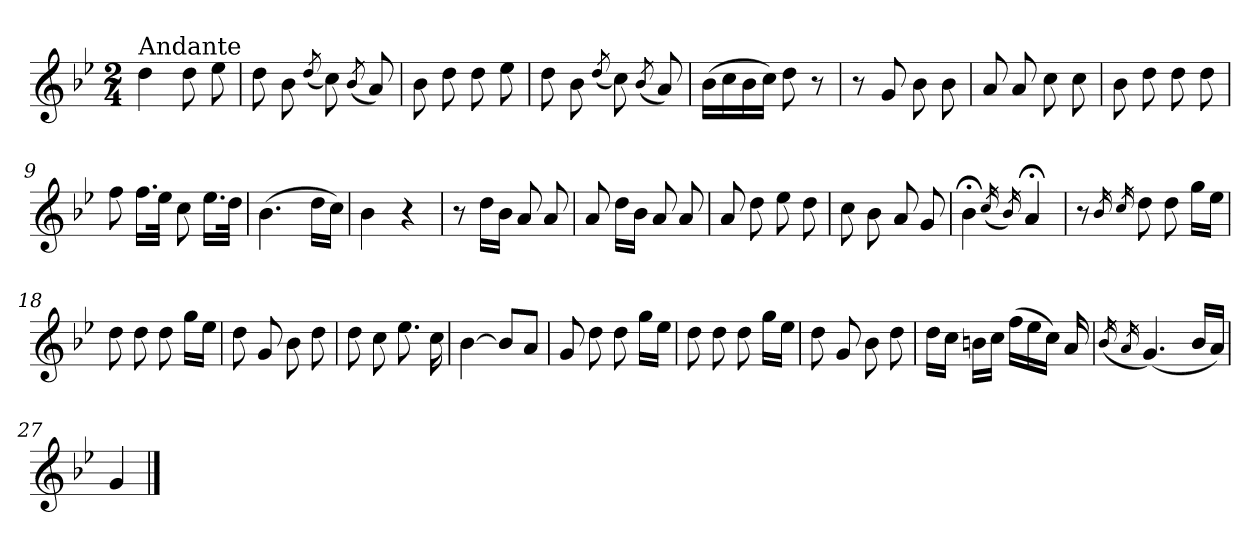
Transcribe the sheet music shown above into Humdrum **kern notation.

**kern
*part1
*staff1
*clefG2
*k[b-e-]
*g:
*M2/4
=1
!LO:TX:a:t=Andante
4dd\
8dd\
8ee-\
=2
8dd\
8b-\
(<8qdd/
8cc\)
(<8qb-/
8a/)
=3
8b-\
8dd\
8dd\
8ee-\
=4
8dd\
8b-\
(<8qdd/
8cc\)
(<8qb-/
8a/)
=5
(>16b-\LL
16cc\
16b-\
16cc\JJ)
8dd\
8r
=6
8r
8g/
8b-\
8b-\
=7
8a/
8a/
8cc\
8cc\
!!LO:LB:g=z
=8
8b-\
8dd\
8dd\
8dd\
=9
8ff\
16.ff\LL
32ee-\JJk
8cc\
16.ee-\LL
32dd\JJk
=10
(>4.b-\
16dd\LL
16cc\JJ)
=11
4b-\
4r
=12
8r
16dd\LL
16b-\JJ
8a/
8a/
=13
8a/
16dd\LL
16b-\JJ
8a/
8a/
=14
8a/
8dd\
8ee-\
8dd\
=15
8cc\
8b-\
8a/
8g/
!!LO:LB:g=z
=16
4b-;<\
(<16qcc/
16qb-/)
4a;</
=17
8r
16qb-/
16qcc/
8dd\
8dd\
16gg\LL
16ee-\JJ
=18
8dd\
8dd\
8dd\
16gg\LL
16ee-\JJ
=19
8dd\
8g/
8b-\
8dd\
=20
8dd\
8cc\
8.ee-\
16cc\
=21
[4b-\
8b-/L]
8a/J
=22
8g/
8dd\
8dd\
16gg\LL
16ee-\JJ
=23
8dd\
8dd\
8dd\
16gg\LL
16ee-\JJ
!!LO:LB:g=z
=24
8dd\
8g/
8b-\
8dd\
=25
16dd\LL
16cc\JJ
16bn\LL
16cc\JJ
(>16ff\LL
16ee-\
16cc\JJ)
16a/
=26
(<16qb-/
16qa/
(<4.g/)
16b-/LL
16a/JJ)
=27
4g/
==
*-
